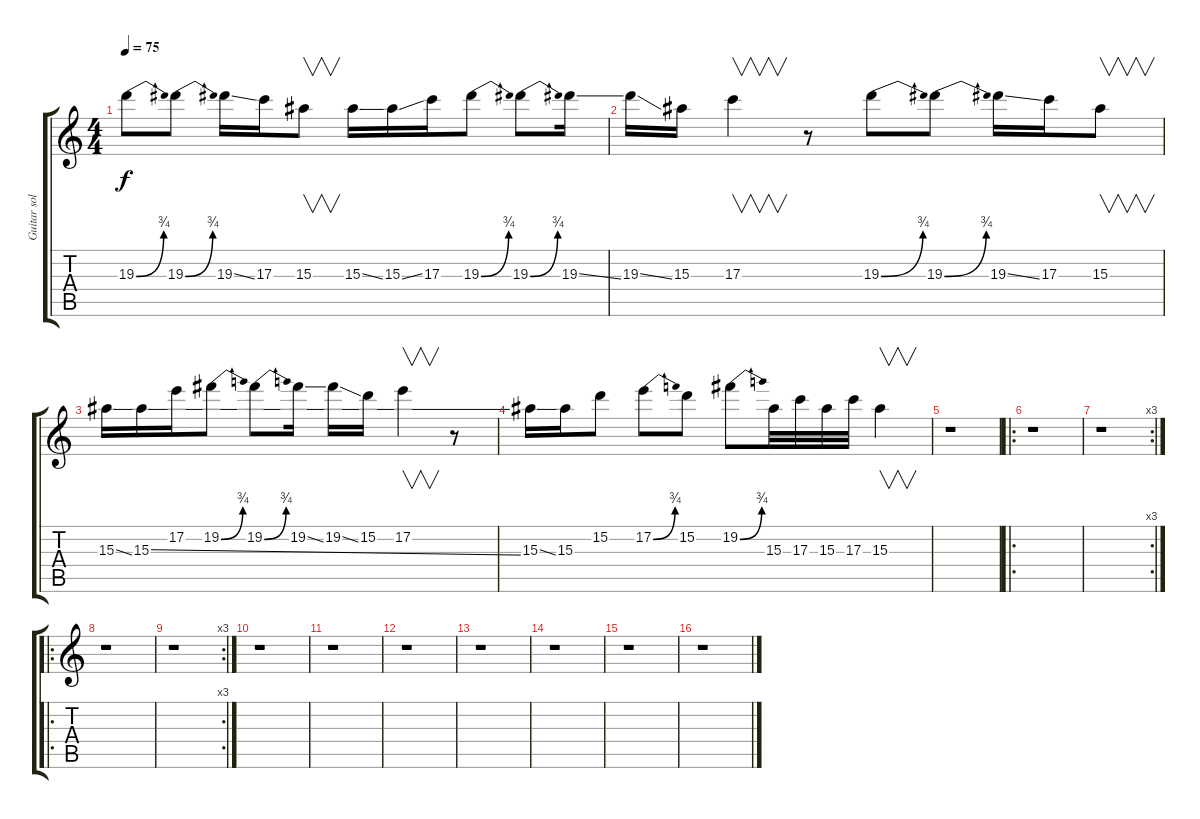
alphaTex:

\track ("Guitar solo" "Guitar sol") {instrument overdrivenguitar}
\staff {score tabs}
\tuning (E4 B3 G3 D3 A2 E2) {hide}
\ts (4 4)
\tempo 75
\clef g2
\ks c
19.3{be (bend 0 0 60 3)}.8{dy f} 19.3{be (bend 0 0 60 3)}.8 19.3{ss}.16 17.3.16 15.3.8{v} 15.3{ss}.16 15.3{ss}.16 17.3.16 19.3{be (bend 0 0 60 3)}.8 19.3{be (bend 0 0 60 3)}.8 19.3{ss}.16 |
19.3{ss}.16 15.3.16 17.3.4{v} r.8 19.3{be (bend 0 0 60 3)}.8 19.3{be (bend 0 0 60 3)}.8 19.3{ss}.16 17.3.16 15.3.8{v} |
15.3{ss}.16 15.3{ss}.16 17.2.16 19.2{be (bend 0 0 60 3)}.8 19.2{be (bend 0 0 60 3)}.8 19.2{ss}.16 19.2{ss}.16 15.2.16 17.2.4{v} r.8 |
15.3{ss}.16 15.3.16 15.2.8 17.2{be (bend 0 0 60 3)}.8 15.2.8 19.2{be (bend 0 0 60 3)}.8 15.3.32 17.3.32 15.3.32 17.3.32 15.3.4{v} |
r.1 |
\ro
r.1 |
\rc 3
r.1 |
\ro
r.1 |
\rc 3
r.1 |
r.1 |
r.1 |
r.1 |
r.1 |
r.1 |
r.1 |
r.1
